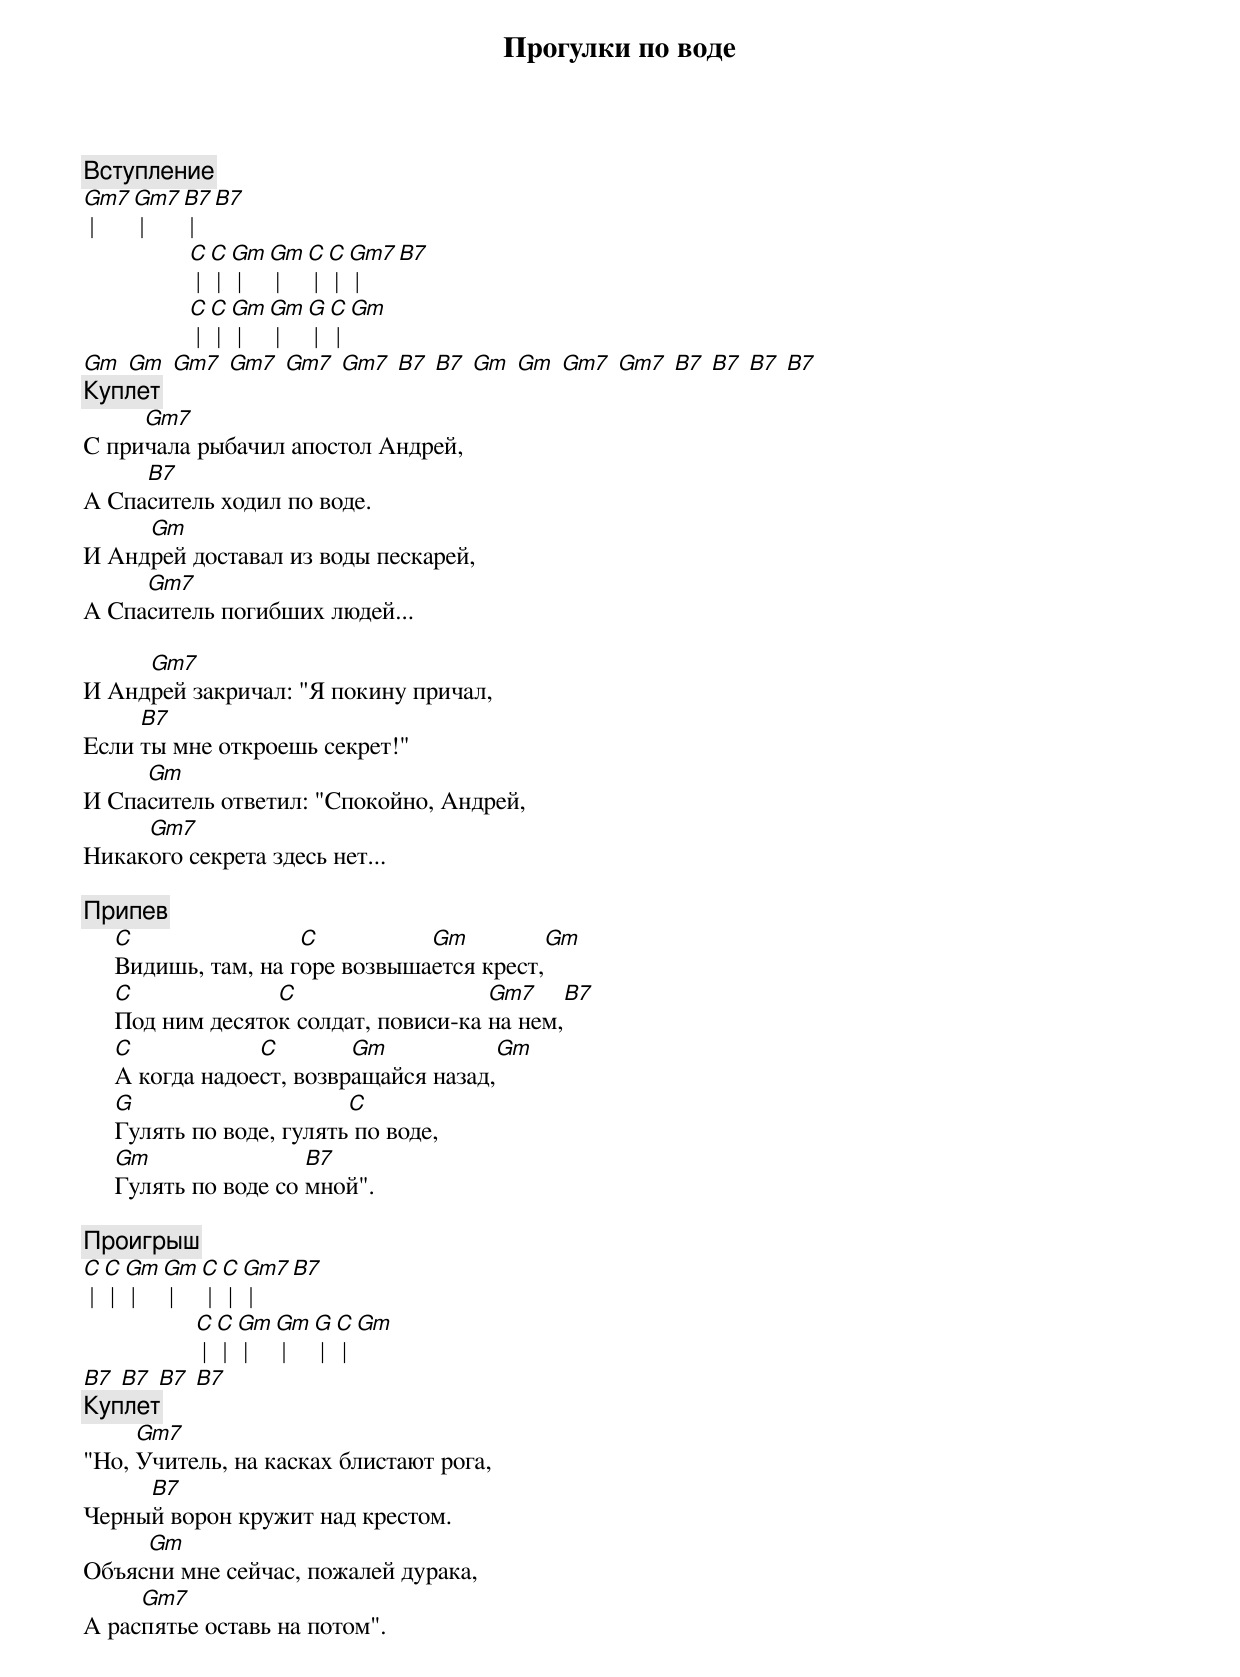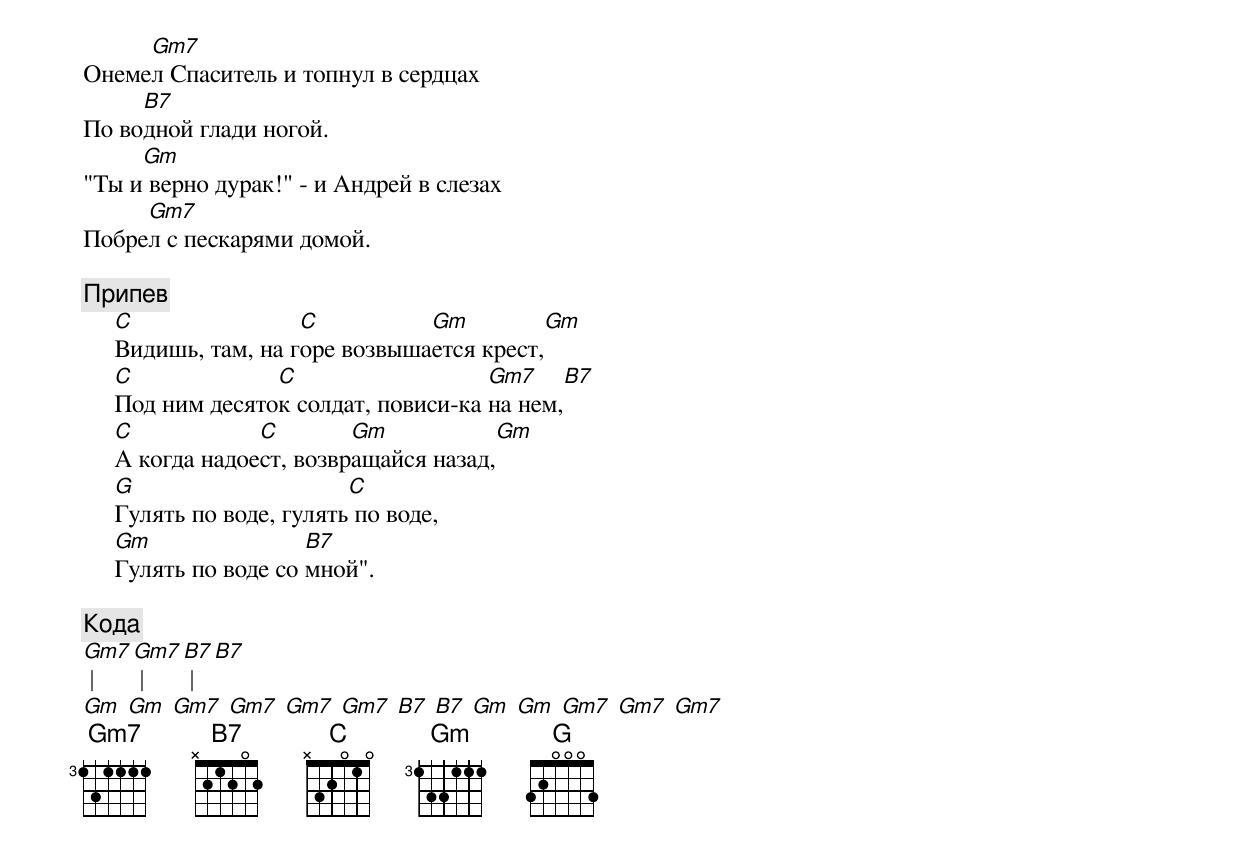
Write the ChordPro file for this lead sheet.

{title: Прогулки по воде}
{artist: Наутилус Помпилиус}

{c: Вступление}
[Gm7] | [Gm7] | [B7] | [B7]
                 [C] | [C] | [Gm] | [Gm] | [C] | [C] | [Gm7] | [B7]
                 [C] | [C] | [Gm] | [Gm] | [G] | [C] | [Gm]
[Gm] [Gm] [Gm7] [Gm7] [Gm7] [Gm7] [B7] [B7] [Gm] [Gm] [Gm7] [Gm7] [B7] [B7] [B7] [B7]
{c: Куплет}
С при[Gm7]чала рыбачил апостол Андрей,
А Спа[B7]ситель ходил по воде.
И Анд[Gm]рей доставал из воды пескарей,
А Спа[Gm7]ситель погибших людей...

И Анд[Gm7]рей закричал: "Я покину причал,
Если [B7]ты мне откроешь секрет!"
И Спа[Gm]ситель ответил: "Спокойно, Андрей,
Никак[Gm7]ого секрета здесь нет...

{c: Припев}
     [C]Видишь, там, на г[C]оре возвыша[Gm]ется крест,[Gm]
     [C]Под ним десято[C]к солдат, повиси-ка [Gm7]на нем,[B7]
     [C]А когда надое[C]ст, возвр[Gm]ащайся назад,[Gm]
     [G]Гулять по воде, гулять[C] по воде,
     [Gm]Гулять по воде со [B7]мной".

{c: Проигрыш}
[C] | [C] | [Gm] | [Gm] | [C] | [C] | [Gm7] | [B7]
                  [C] | [C] | [Gm] | [Gm] | [G] | [C] | [Gm]
[B7] [B7] [B7] [B7]
{c: Куплет}
"Но, [Gm7]Учитель, на касках блистают рога,
Черны[B7]й ворон кружит над крестом.
Объяс[Gm]ни мне сейчас, пожалей дурака,
А рас[Gm7]пятье оставь на потом".

Онеме[Gm7]л Спаситель и топнул в сердцах
По во[B7]дной глади ногой.
"Ты и[Gm] верно дурак!" - и Андрей в слезах
Побре[Gm7]л с пескарями домой.

{c: Припев}
     [C]Видишь, там, на г[C]оре возвыша[Gm]ется крест,[Gm]
     [C]Под ним десято[C]к солдат, повиси-ка [Gm7]на нем,[B7]
     [C]А когда надое[C]ст, возвр[Gm]ащайся назад,[Gm]
     [G]Гулять по воде, гулять[C] по воде,
     [Gm]Гулять по воде со [B7]мной".

{c: Кода}
[Gm7] | [Gm7] | [B7] | [B7]
[Gm] [Gm] [Gm7] [Gm7] [Gm7] [Gm7] [B7] [B7] [Gm] [Gm] [Gm7] [Gm7] [Gm7]
